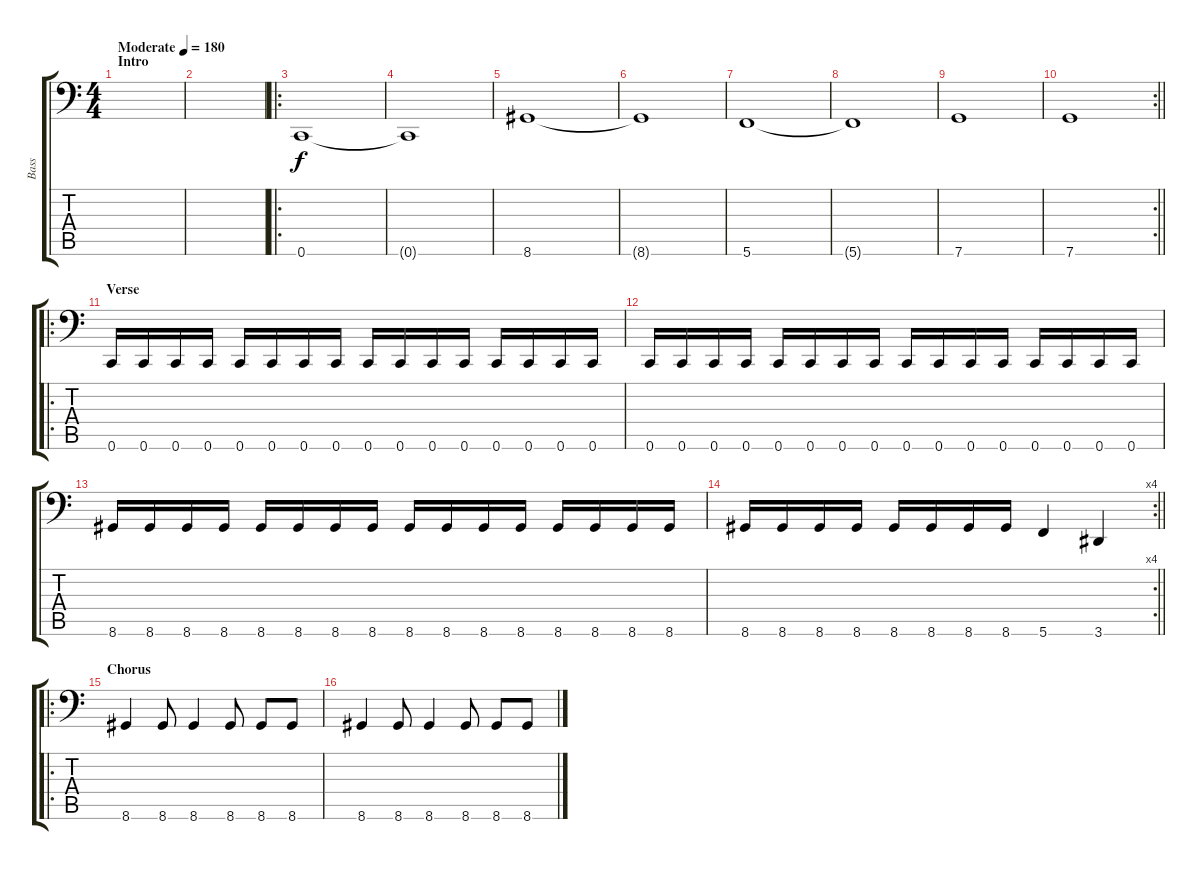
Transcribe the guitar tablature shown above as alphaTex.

\track ("Bass" "Bass") {instrument electricbasspick}
\staff {score tabs}
\tuning (D3 A2 F2 C2 G1 C1) {hide}
\ts (4 4)
\section ("" "Intro")
\tempo (180 "Moderate")
\clef f4
\ks c
|
|
\ro
0.6.1 |
0.6{t}.1 |
8.6.1 |
8.6{t}.1 |
5.6.1 |
5.6{t}.1 |
7.6.1 |
\rc 2
\barLineRight lightlight
7.6.1 |
\ro
\section ("" "Verse")
0.6.16 0.6.16 0.6.16 0.6.16 0.6.16 0.6.16 0.6.16 0.6.16 0.6.16 0.6.16 0.6.16 0.6.16 0.6.16 0.6.16 0.6.16 0.6.16 |
0.6.16 0.6.16 0.6.16 0.6.16 0.6.16 0.6.16 0.6.16 0.6.16 0.6.16 0.6.16 0.6.16 0.6.16 0.6.16 0.6.16 0.6.16 0.6.16 |
8.6.16 8.6.16 8.6.16 8.6.16 8.6.16 8.6.16 8.6.16 8.6.16 8.6.16 8.6.16 8.6.16 8.6.16 8.6.16 8.6.16 8.6.16 8.6.16 |
\rc 4
\barLineRight lightlight
8.6.16 8.6.16 8.6.16 8.6.16 8.6.16 8.6.16 8.6.16 8.6.16 5.6.4 3.6.4 |
\ro
\section ("" "Chorus")
8.6.4 8.6.8 8.6.4 8.6.8 8.6.8 8.6.8 |
8.6.4 8.6.8 8.6.4 8.6.8 8.6.8 8.6.8
